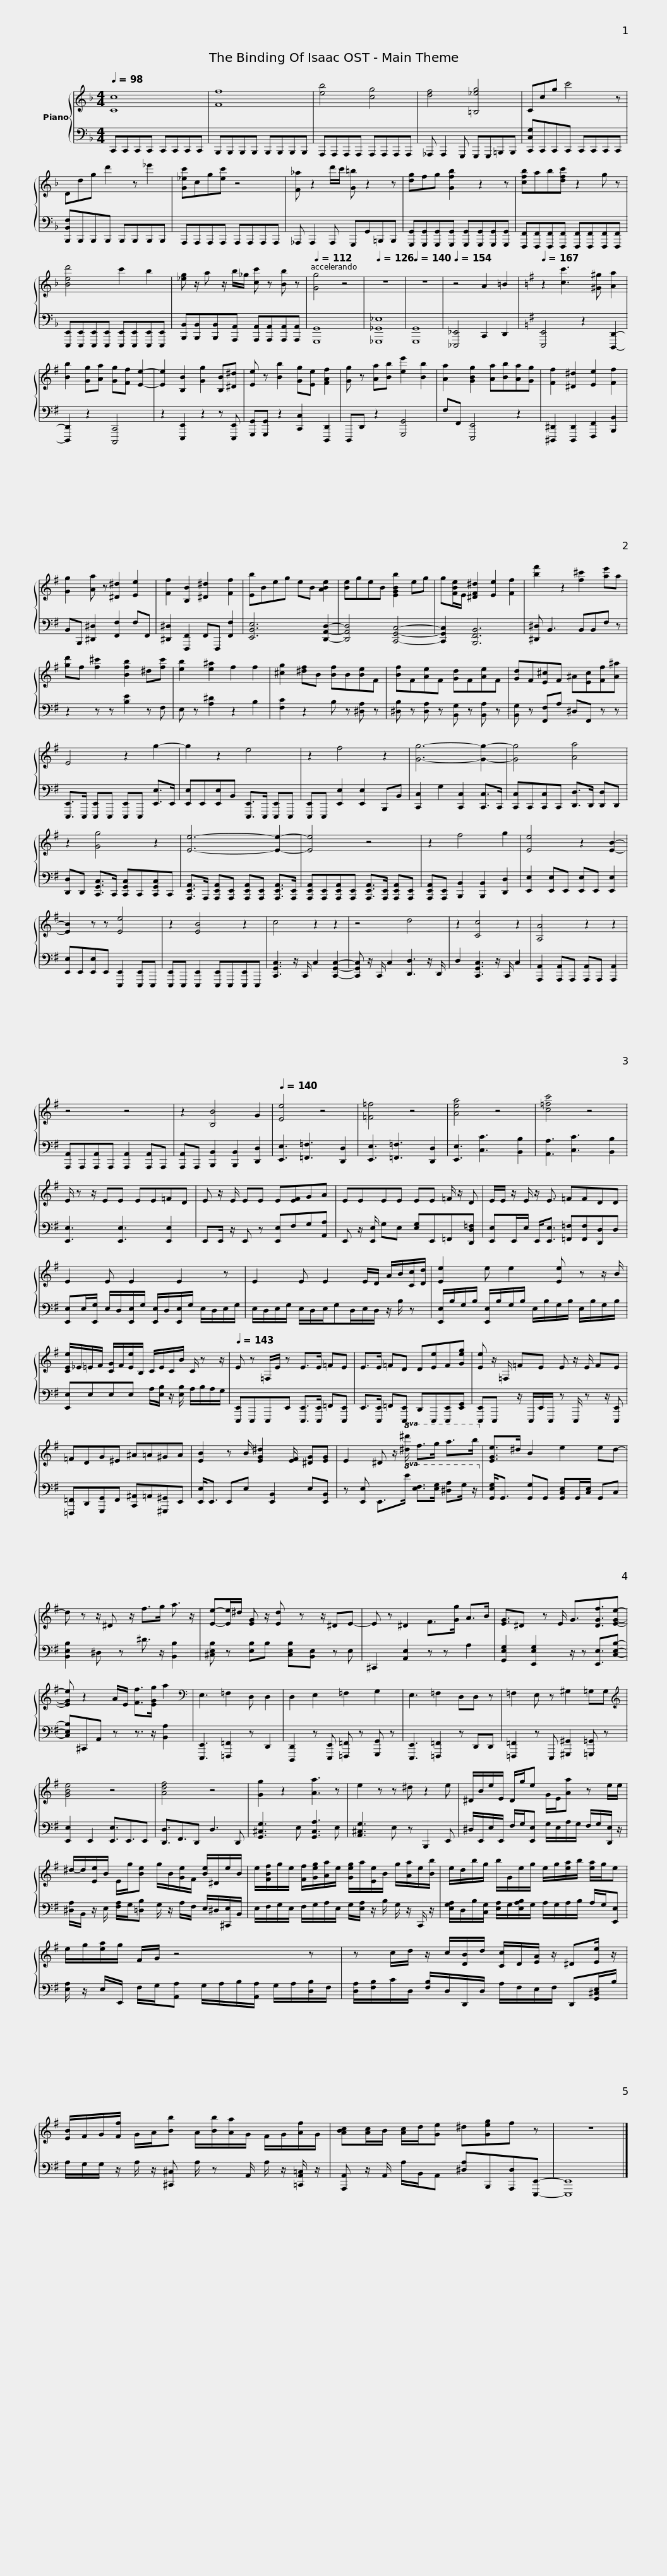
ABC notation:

X:1
%%score { 1 | 2 }
L:1/8
Q:1/4=98
M:4/4
I:linebreak $
K:F
V:1 treble
V:2 bass
V:1
 [Cc]8 | [Ff]8 | [eb]4 [cg]4 | [df]4 [=B,_eg]4 |$ Ccg c'4 z | %5
 Ddg d'2 z _e'2 | [G_ec']cg[ec'] z4 | [F_a] z2 d'/c'/ [G=b] z2 z |$ [dg]fg [Gfb]2 z2 z | [cfb]ab[dfc'] z2 g z | %10
 [Bed']4 c'2 b2 |$ [_eg] z/ a z/ b/_g/ [cc'] z [Bb] z |[Q:1/4=112] [Gg]4 z4 |[Q:1/4=126] z8 |[Q:1/4=140] z8 | %15
[Q:1/4=154] z4 A2 =B2 |[K:G][Q:1/4=167] z2 [cc']3 [^G^g] [Aa]2 | [Bb]2 [Gg][Aa] [Gg][Ff] [Ee]2- |$ [Ee]2 [B,B]2 [Gg]2 [B,B][^D^d] | [Ee] z [Bb]2 [Gg][Ee] [FAf]2 | %20
 [Gg] z [Aa][Bb] [ee']2 [Bb]2 | [Aa]2 [GBg]2 [Aa][Bb][Aa][Gg] | [Ff]2 [^D^d]2 [Ee]2 [Ff]2 |$ [Gg]2 [Aa] z [^D^d]2 [Ee]2 | [Ff]2 [B,B]2 [^D^d]2 [Ff]2 | %25
 [Eb]Beg eB [ABe]2 | [Be]geB [EGBb]2 eg | g[FBe]/E/ [^DF^d]2 [Ee]2 [Ff]2 |$ [bf']2 z2 [f^c']2 [ae']a | [gd']f [f^c']2 [Bfb]2 ^d[fc'] | %30
 [eb]2 [e^a]2 f2 f2 | [^cg]2 [^df]B [Bf]B[Be]F | [Bf]F[Ae]F [Gd]F[Ae]F |$ [Gd]F[E^c]F ^A[Ec][Ff][A^a] | E4 z2 g2- | %35
 g2 z2 e4 | z2 f4 z2 |$ [Gg]6- [Gg]2- | [Gg]4 [Aa]4 | z2 [Gg]4 z2 | %40
 [Ee]6- [Ee]2- |$ [Ee]4 z4 | z2 f4 g2 | [Ee]4 z2 [EB]2- | [EB]2 z z [Ee]4 |$ %45
 z2 [EB]4 z2 | c4 z2 z2 | z4 d4 | z2 [Cc]4 z2 | [A,A]4 z2 z2 |$ %50
 z4 z4 | z2 [B,B]4 G2 |[Q:1/4=140] [Ee]4 z4 | [=F=f]4 z4 | [Aea]4 z4 | %55
 [c=fc']4 z4 |$ E/ z z/ EE EE=FD | E z/ E/ EE E[EF]GA | EEEE EE =F/ z/ D |$ E/E/ z/ E/ z/ E3/2 =FFDD | %60
 E2 E E2 E2 z | E2 E E2 E/D/ A/B/[Cc]/[Dd]/ |$ [Ee]2 e e2 [Ee] z z/ B/ | [CEe]/_E/=E/F/ [CG]/F/[Ee]/B,/ C/E/C/B/ C/ z z/ |[Q:1/4=143] E z =F,/E/ z E>E =FE |$ %65
 E>E =FD D[Ee]F[Geg] | [Ee] z/ =F,/ =FE E z/ E/ FE | =FDG^E ^A=A^GA |$ [EB]2 z B/ [EG^d]2 [EF]/ [^DG][EG] | E2 ^D z/!8va(! [^d^d']/ f'>g' a'>b'!8va)! | %70
 [EGe]>^d B2 e2 ed- |$ d z z/ ^D z/ f>g a3/2 z/ | [Ee]-[Ee]/^d/ [EG] z/ [Ed] z z/ ^DE- | E z ^D2 F>[Gg] A>B |$ [EG]3/2^D z E/ G3/2[DGf]3/2[EGe]- | %75
 [EGe] z2 A/E/ [Ff]>[EGg] a2 |[K:bass] E,3 =F,2 D, D,2 | D,2 E,2 =F,2 G,2 | E,3 =F,2 D,D, z |$ =F,2 E, z ^G,2 =G,G, | %80
[K:treble] [GBe]4 z4 | [Adf]4 z4 | [Gg]2 z2 [Aa]3 z | e2 z z ^d z2 e |$ ^D/B/e/E/ D/g/e G/E/[Aa] z e/e/ | %85
 ^d/-d/[Ee]/B/ E/g/[Be] g/B/[Ge]/F/ [Be]/^D/e/B/ |$ e/[FBf]/g/e/ [Ff]/[Geg]/[Aa]/e/ [Geg]/a/[Ee]/B/ g/[Aa]/e/[Bb]/ | e/d/b/g/ b/G/e/g/ e/g/[ea]/b/ [ea]/g/e |$ e/g/[ea]/g/ F/G/ z4 z | z c/d/ z/ c/[DB]/d/ [Cc]/D/[EA]/ z/ ^D[Ee]/ z/ |$ %90
 [EB]/F/G/[Ff]/ G/A/[Bb] A/[Bb]/[Aa]/G/ F/G/[Af]/G/ | [ABc][Ac]/B/ [Ac]/d/[Ge] ^d[Geg]f z | z8 |] %93
V:2
 C,,C,,C,,C,, C,,C,,C,,C,, | B,,,B,,,B,,,B,,, B,,,B,,,B,,,B,,, | A,,,A,,,A,,,A,,, A,,,A,,,A,,,A,,, | _A,,, A,,,2 G,,, G,,,G,,,=B,,,B,,, |$ [C,,C,G,]C,,C,,C,, C,,C,,C,,C,, | %5
 [B,,,B,,F,]B,,,B,,,B,,, B,,,B,,,B,,,B,,, | A,,,A,,,A,,,A,,, A,,,A,,,A,,,A,,, | _A,,, A,,,2 A,,, G,,,G,,=B,,,B,,, |$ [G,,,G,,][G,,,G,,][G,,,G,,][G,,,G,,] [G,,,G,,][G,,,G,,][G,,,G,,][G,,,G,,] | [F,,,F,,][F,,,F,,][F,,,F,,][F,,,F,,] [F,,,F,,][F,,,F,,][F,,,F,,][F,,,F,,] | %10
 [E,,,E,,][E,,,E,,][E,,,E,,][E,,,E,,] [E,,,E,,][E,,,E,,][E,,,E,,][E,,,E,,] |$ [B,,,B,,][B,,,B,,][B,,,B,,][A,,,A,,] [A,,,A,,][A,,,A,,][A,,,A,,][A,,,A,,] | [G,,,G,,]8 | [_G,,,_G,,_E,]8 | [G,,,G,,]8 | %15
 [_E,,,_E,,]4 C,,2 D,,2 |[K:G] [E,,,E,,]4 z2 [D,,,D,,]2- | [D,,,D,,]2 z2 [C,,,C,,]4 |$ z2 [E,,,E,,]2 z2 z [E,,,E,,] | [G,,,G,,][G,,,G,,] z2 [C,,C,]2 [D,,,D,,]2 | %20
 D,,,D,, z2 [G,,,G,,]4 | F,F,, [E,,,E,,]4 z2 | [^D,,,^D,,]2 [D,,,D,,]2 [F,,,F,,]2 [B,,,B,,]2 |$ B,,B,,, [^D,,^D,]2 [F,,F,]2 F,F,, | [^D,,^D,]2 [F,,,F,,]2 F,,F,,, [F,,F,]2 | %25
 [E,,B,,E,]6 [D,,A,,D,]2- | [D,,A,,D,]4 [C,,G,,C,]4- | [C,,G,,C,]2 [B,,,F,,B,,]6 |$ [^D,,^D,] B,,3 B,,B,,F, z | z2 z z [B,E]2 z F, | %30
 E, z [A,^D]2 z2 B,2 | [F,C]2 z2 B, z [^D,A,] z | [^D,B,] z [D,A,] z [B,,G,] z [B,,A,] z |$ [B,,G,] z [F,,F,]A, ^D,F,, z z | [E,,,E,,]>E,,, [E,,,E,,]E,,, [E,,,E,,]E,,, [E,,E,]>E,, | %35
 [E,,E,]E,,[E,,E,]B,, [E,,,E,,]>E,,, [E,,,E,,]E,,, | [E,,,E,,]E,,, [E,,E,]2 [E,,E,]2 B,,,B,, |$ [C,,C,]2 G,2 [C,,C,]2 [C,,C,]>C,, | [C,,C,]C,,[C,,C,]C,, [D,,D,]>D,, [D,,D,]D,, | [D,,D,]D,, [C,,G,,C,]>C,, [C,,G,,C,]C,,[C,,G,,C,]C,, | %40
 [A,,,E,,A,,]>A,,, [A,,,E,,A,,][A,,,E,,] [A,,,E,,A,,][A,,,E,,] [A,,,E,,A,,]>[A,,,E,,] |$ [A,,,E,,A,,][A,,,E,,][A,,,E,,A,,][A,,,E,,] [A,,,E,,A,,]>[A,,,E,,] [A,,,E,,A,,][A,,,E,,] | [A,,,E,,A,,][A,,,E,,] [B,,,B,,]2 [B,,,B,,]2 [D,,D,]2 | [E,,E,]2 [E,,E,]E,, [E,,E,]E,, [E,,E,]2 | [E,,E,]E,,[E,,E,]E,, [E,,,E,,]2 [E,,,E,,]E,,, |$ %45
 [E,,,E,,]E,,, [E,,,E,,]2 [E,,,E,,]E,,,[E,,,E,,]E,,, | [C,,G,,C,]3 z/ C,,/ C,2 [C,,G,,C,]2- | [C,,G,,C,] z/ C,,/ C,2 [D,,D,]3 z/ D,,/ | D,2 [C,,G,,C,]3 z/ C,,/ C,2 | [A,,,A,,]2 [A,,,A,,]A,,, [A,,,A,,]A,,, [A,,,A,,]2 |$ %50
 [A,,,A,,]A,,,[A,,,A,,]A,,, [A,,,A,,]2 [A,,,A,,]A,,, | [A,,,A,,]A,,, [B,,,B,,]2 [B,,,B,,]2 [D,,D,]2 | [E,,E,]3 [=F,,=F,]3 [D,,D,]2 | [E,,E,]3 [=F,,=F,]3 [D,,D,]2 | [E,,E,]3 [C,C]3 [B,,B,]2 | %55
 [A,,A,]3 [C,C]3 [B,,B,]2 |$ [E,,E,]3 [E,,E,]3 [E,,E,]2 | E,,E,,/ z/ E,, z [E,,E,]F,G,[A,,A,] | E,, z/ [E,,E,]/ G,E, [E,G,]E,,=F,,[D,,D,=F,] |$ [E,,E,]E,,/E,/ E,,<[E,,E,] [=F,,=F,][F,,F,][D,,D,]D, | %60
 [E,,E,]E,/[E,,G,]/ E,/D,/[E,,E,]/G,/ [E,,E,]/D,/[E,,E,]/G,/ E,/D,/E,/G,/ | E,/D,/E,/G,/ E,/D,/E,/G,D,/E,/D,/ z/ B,/ z |$ [E,,E,]/B,/G,/B,/ [E,,E,]/B,/G,/B,/ E,/B,/G,/B,/ E,/B,/G,/B,/ | [E,,E,]E,E,E, A,/[E,B,]/ z/ [E,B,]/ A,/B,/A,/G,/ | [E,,,E,,]E,,,E,,,E,, [E,,,E,,]>[E,,,E,,] =F,,[E,,,E,,] |$ %65
 E,,>[E,,,E,,] =F,,[E,,,E,,] D,,E,,,[E,,,E,,][E,,G,,] | [E,,,E,,]E,,, z/ E,,,/E,,/E,,,/ z E,,,/ z z/ [E,,,E,,] | [=F,,,=F,,]D,,[G,,,G,,]F,, [C,,^A,,]=A,,[^G,,,^G,,]E,, |$ [E,,E,]<E,, E,,E, [E,,B,,]2 E,[E,,B,,] | z [E,,E,] E,,>!8va(!E [EF]>[EG] [^DA]G/ z/!8va)! | %70
 [G,,E,G,]<G,, [G,,G,]G,, [G,,C,E,]G,,/[C,E,]/ G,,C, |$ [B,,E,B,]2 ^D, z ^D3/2 z/ [B,,B,]2 | [^C,E,B,] z [E,B,]B, [C,E,B,][B,,E,] z E, | ^C,,2 [A,,E,]2 z z A,2 |$ [G,,E,G,]2 [E,,E,G,]2 z/ z [E,,E,]3/2[C,E,B,]- | %75
 [C,E,B,]^C,,A,, z z3/2 z/ [B,,A,]2 | [E,,,E,,]3 [=F,,,=F,,]2 z D,,2 | [D,,,D,,]2 z [E,,,E,,] [=F,,,=F,,] z [G,,,G,,] z | [E,,,E,,]3 [=F,,,=F,,]2 z D,,D,, |$ [=F,,,=F,,]2 z E,,, [^G,,,^G,,]2 [=G,,,=G,,] z | %80
 [E,,E,]2 E,,2 [E,,E,]3/2E,,3/2E,, | [D,,D,]3/2F,,3/2D,, D,3 D,, | [G,,^C,G,]3 E, [G,,C,A,]3 E, | [A,,^C,G,]3 E, z B,,,2 E,, |$ ^D,/E,,/E,/E,,/ F,/G,/[E,,E,] G,/E,/A,/G,/ F,/G,/[D,,E,]/ z/ | %85
 [^D,A,]/B,,/ z/ E,/ [F,A,]/G,/[=D,B,] G,/ z/ A,/F,/ E,/^D,/[^C,,E,]/B,,/ |$ E,/F,/G,/E,/ F,/G,/A,/E,/ G,/[E,A,]/ z/ B,/ G,/ z/ C,,/ z/ | [E,G,A,]/D,/B,/[C,G,]/ [E,A,]/G,/[E,A,B,]/G,/ A,/G,/A,/B,/ A,/G,/[E,,E,] |$ [E,A,]/ z/ E,/E,,/ F,/G,/[A,,A,] G,/A,/B,/[A,,A,]/ G,/A,/[D,B,]/F,/ | [D,A,]/[F,B,]/C/D,/ [F,B,]/D,/D,,/D,/ A,/F,/E,/F,/ D,,[G,,^C,E,]/B,/ |$ %90
 A,/G,/G,/ z/ A,/ z/ [^C,,^C,] A,/ z A,,/ A,/ z/ [=C,,A,,=C,]/ z/ | [A,,,A,,] z/ A,,/ A,/B,,/A,, [^D,A,]B,,,[A,,,D,][E,,,E,,]- | [E,,,E,,]8 |] %93
